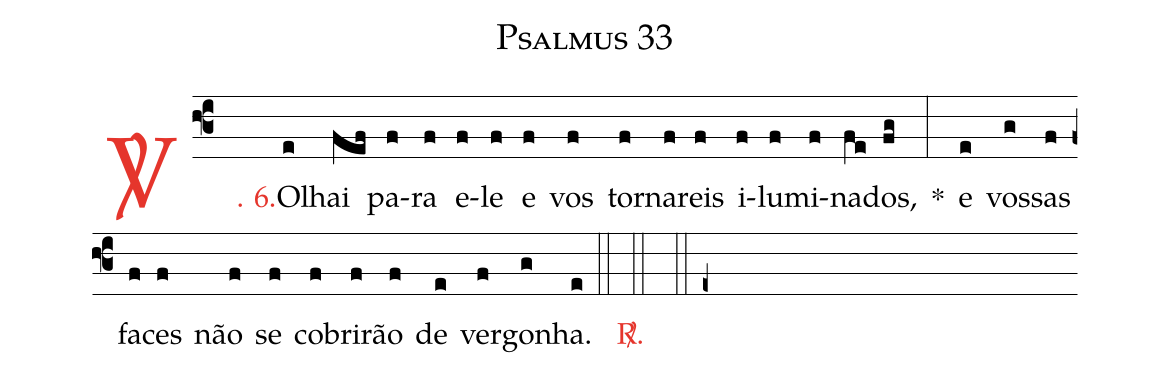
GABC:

name: Psalmus 33;
%%
(f3)

<c><sp>V/</sp>. 6.</c>() O(e)lhai(fef) pa(f)ra(f) e(f)le(f) e(f) vos(f) tor(f)na(f)reis(f) i(f)lu(f)mi(f)na(fe)dos,(fg) *(:) e(e) vos(g)sas(f) fa(f)ces(f) não(f) se(f) co(f)bri(f)rão(f) de(e) ver(f)go(g)nha.(e)

(::)

<c><sp>R/</sp>.</c>(::)

(::)

(e+)
